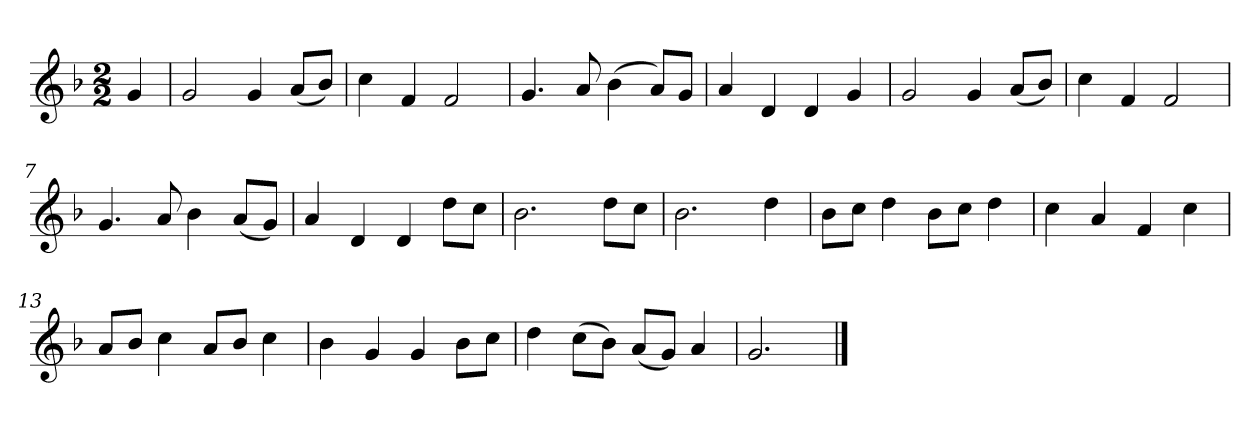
**kern
*part1
*staff1
*k[b-]
*M2/2
*MM120
=
4g
=1
2g
4g
(8aL
8b-J)
=2
4cc
4f
2f
=3
4.g
8a
(4b-
8aL)
8gJ
=4
4a
4d
4d
4g
=5
2g
4g
(8aL
8b-J)
=6
4cc
4f
2f
=7
4.g
8a
4b-
(8aL
8gJ)
=8
4a
4d
4d
8ddL
8ccJ
=9
2.b-
8ddL
8ccJ
=10
2.b-
4dd
=11
8b-L
8ccJ
4dd
8b-L
8ccJ
4dd
=12
4cc
4a
4f
4cc
=13
8aL
8b-J
4cc
8aL
8b-J
4cc
=14
4b-
4g
4g
8b-L
8ccJ
=15
4dd
(8ccL
8b-J)
(8aL
8gJ)
4a
=16
2.g
==
*-
